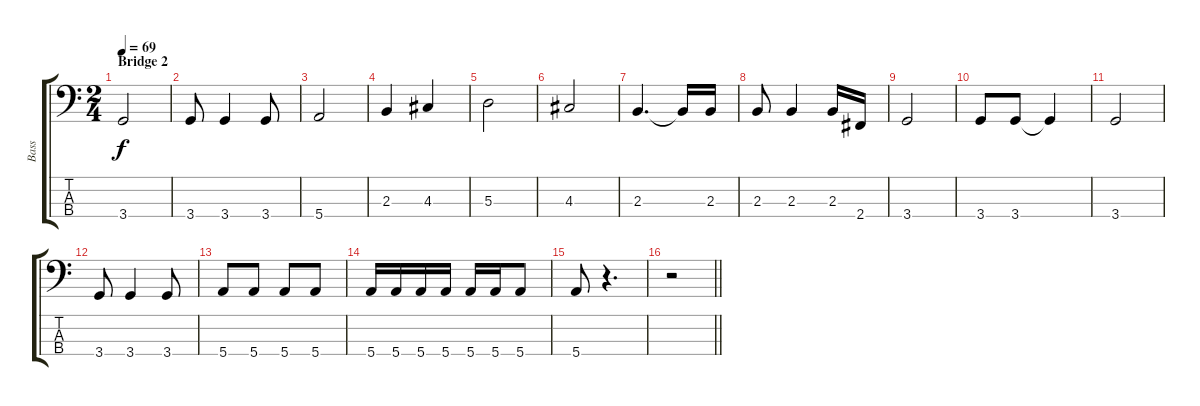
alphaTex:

\track ("Bass" "Bass") {instrument electricbasspick}
\staff {score tabs}
\tuning (G2 D2 A1 E1) {hide}
\ts (2 4)
\section ("" "Bridge 2")
\tempo 69
\clef f4
\ks c
3.4.2{dy f} |
3.4.8 3.4.4 3.4.8 |
5.4.2 |
2.3.4 4.3.4 |
5.3.2 |
4.3.2 |
2.3.4{d} 2.3{t}.16 2.3.16 |
2.3.8 2.3.4 2.3.16 2.4.16 |
3.4.2 |
3.4.8 3.4.8 3.4{t}.4 |
3.4.2 |
3.4.8 3.4.4 3.4.8 |
5.4.8 5.4.8 5.4.8 5.4.8 |
5.4.16 5.4.16 5.4.16 5.4.16 5.4.16 5.4.16 5.4.8 |
5.4.8 r.4{d} |
\barLineRight lightlight
r.2
